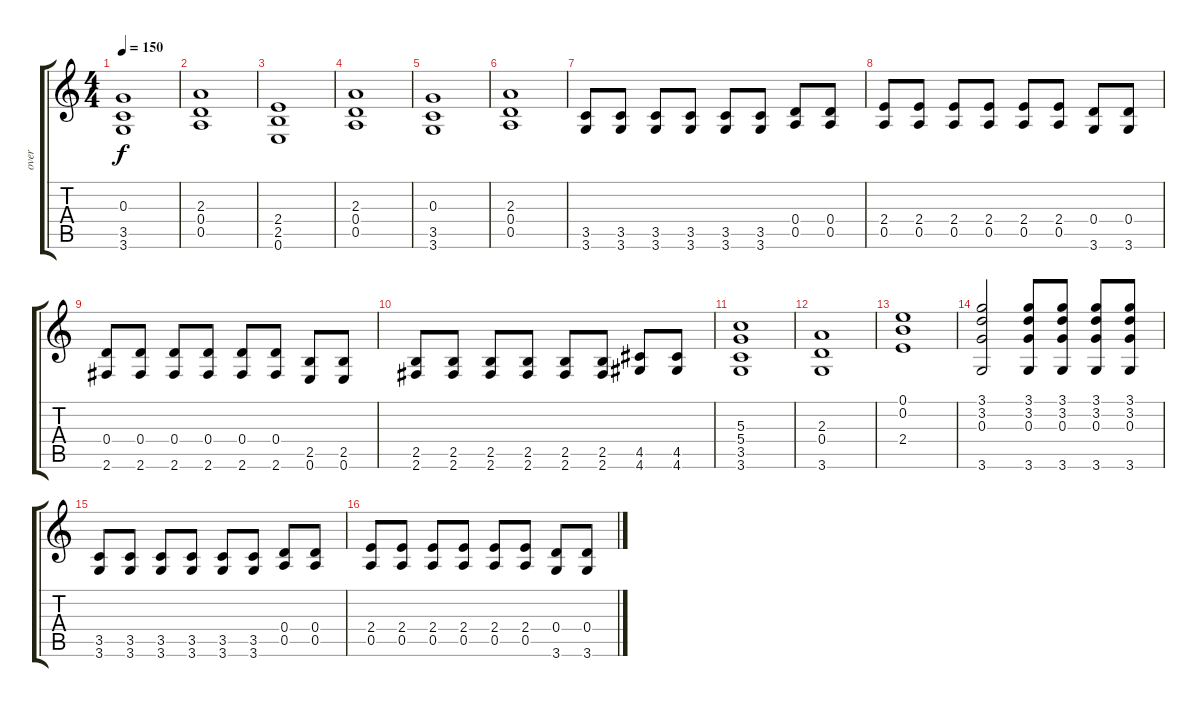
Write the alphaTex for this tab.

\track ("over" "over") {instrument overdrivenguitar}
\staff {score tabs}
\tuning (E4 B3 G3 D3 A2 E2) {hide}
\ts (4 4)
\tempo 150
\clef g2
\ks c
(0.3 3.5 3.6).1{dy f} |
(2.3 0.4 0.5).1 |
(2.4 2.5 0.6).1 |
(2.3 0.4 0.5).1 |
(0.3 3.5 3.6).1 |
(2.3 0.4 0.5).1 |
(3.5 3.6).8 (3.5 3.6).8 (3.5 3.6).8 (3.5 3.6).8 (3.5 3.6).8 (3.5 3.6).8 (0.4 0.5).8 (0.4 0.5).8 |
(2.4 0.5).8 (2.4 0.5).8 (2.4 0.5).8 (2.4 0.5).8 (2.4 0.5).8 (2.4 0.5).8 (0.4 3.6).8 (0.4 3.6).8 |
(0.4 2.6).8 (0.4 2.6).8 (0.4 2.6).8 (0.4 2.6).8 (0.4 2.6).8 (0.4 2.6).8 (2.5 0.6).8 (2.5 0.6).8 |
(2.5 2.6).8 (2.5 2.6).8 (2.5 2.6).8 (2.5 2.6).8 (2.5 2.6).8 (2.5 2.6).8 (4.5 4.6).8 (4.5 4.6).8 |
(5.3 5.4 3.5 3.6).1 |
(2.3 0.4 3.6).1 |
(0.1 0.2 2.4).1 |
(3.1 3.2 0.3 3.6).2 (3.1 3.2 0.3 3.6).8 (3.1 3.2 0.3 3.6).8 (3.1 3.2 0.3 3.6).8 (3.1 3.2 0.3 3.6).8 |
(3.5 3.6).8 (3.5 3.6).8 (3.5 3.6).8 (3.5 3.6).8 (3.5 3.6).8 (3.5 3.6).8 (0.4 0.5).8 (0.4 0.5).8 |
(2.4 0.5).8 (2.4 0.5).8 (2.4 0.5).8 (2.4 0.5).8 (2.4 0.5).8 (2.4 0.5).8 (0.4 3.6).8 (0.4 3.6).8
